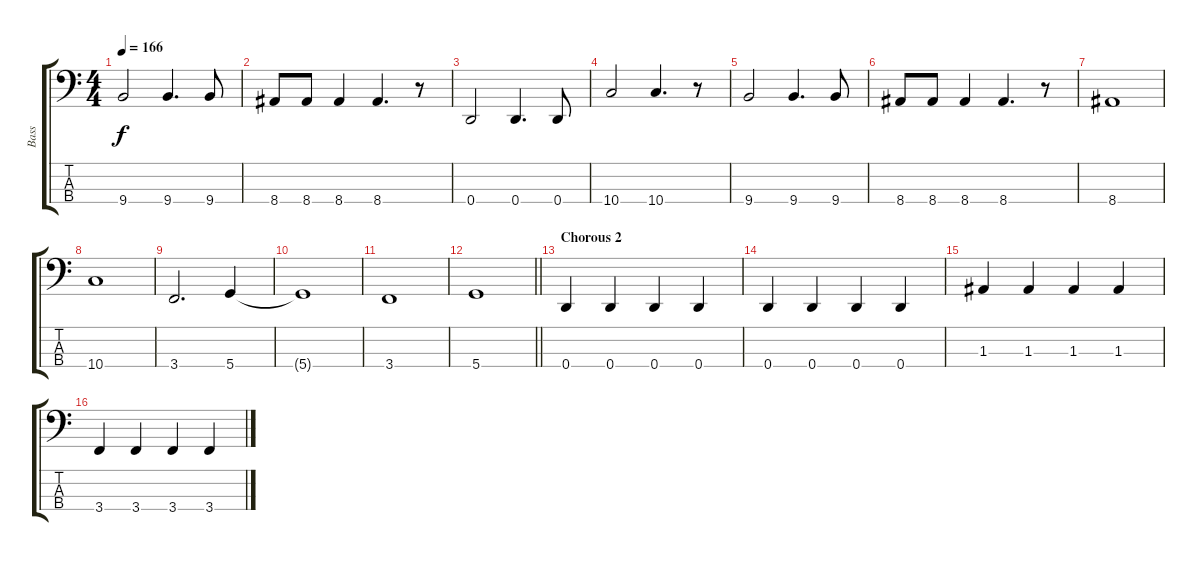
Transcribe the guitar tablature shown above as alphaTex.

\track ("Bass" "Bass") {instrument electricbassfinger}
\staff {score tabs}
\tuning (G2 D2 A1 D1) {hide}
\ts (4 4)
\tempo 166
\clef f4
\ks c
9.4.2{dy f} 9.4.4{d} 9.4.8 |
8.4.8 8.4.8 8.4.4 8.4.4{d} r.8 |
0.4.2 0.4.4{d} 0.4.8 |
10.4.2 10.4.4{d} r.8 |
9.4.2 9.4.4{d} 9.4.8 |
8.4.8 8.4.8 8.4.4 8.4.4{d} r.8 |
8.4.1 |
10.4.1 |
3.4.2{d} 5.4.4 |
5.4{t}.1 |
3.4.1 |
\barLineRight lightlight
5.4.1 |
\section ("" "Chorous 2")
0.4.4 0.4.4 0.4.4 0.4.4 |
0.4.4 0.4.4 0.4.4 0.4.4 |
1.3.4 1.3.4 1.3.4 1.3.4 |
3.4.4 3.4.4 3.4.4 3.4.4
